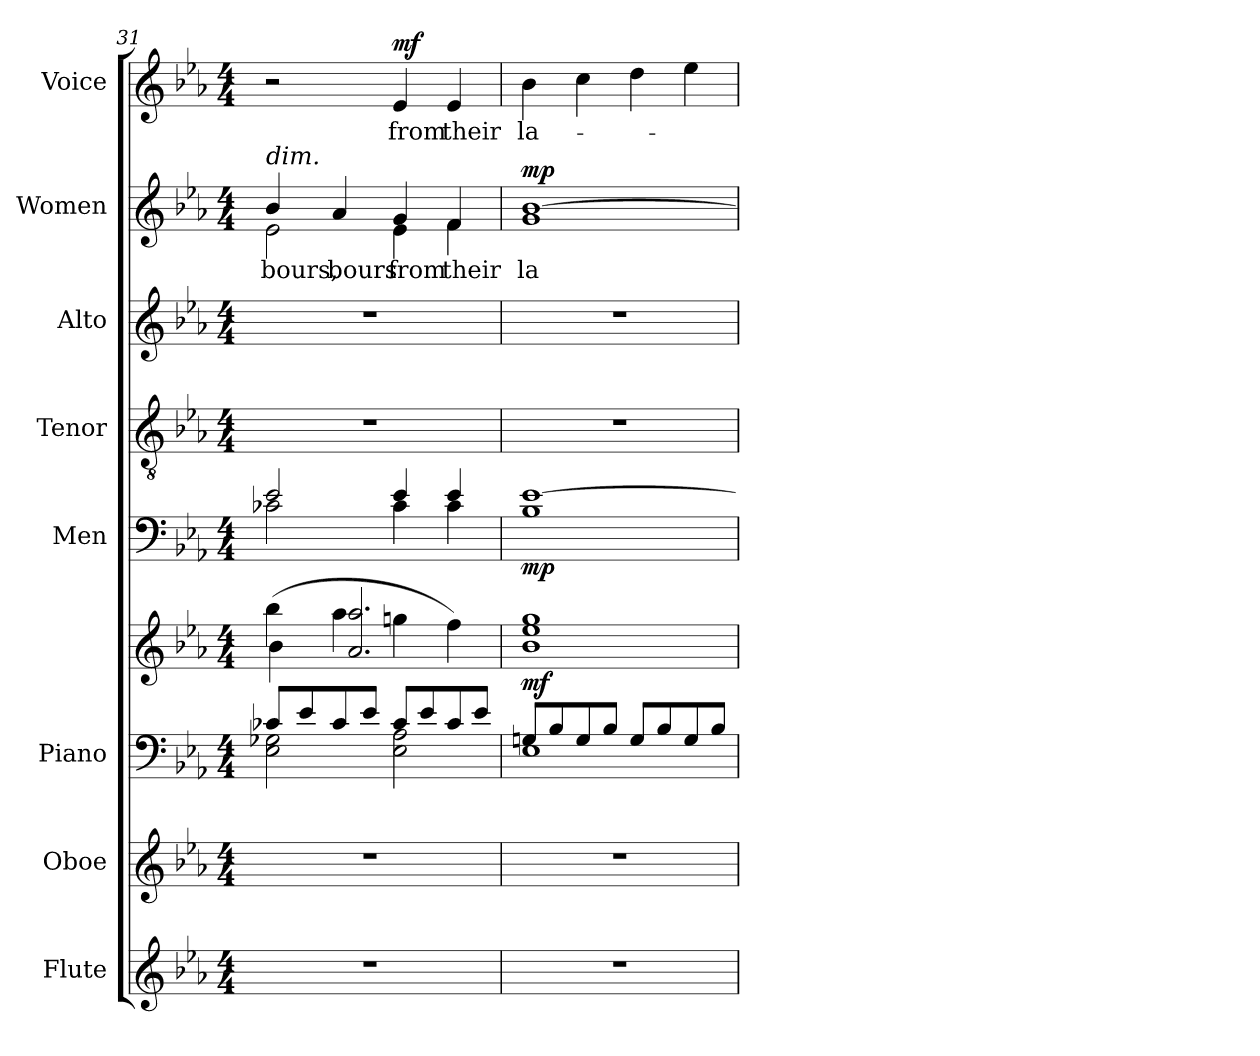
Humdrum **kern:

**kern	**kern	**kern	**kern	**dynam	**kern	**dynam	**kern	**kern	**kern	**text	**dynam	**kern	**text	**dynam
*part8	*part7	*part6	*part6	*part6	*part5	*part5	*part4	*part3	*part2	*part2	*part2	*part1	*part1	*part1
*staff9	*staff8	*staff7	*staff6	*staff6/7	*staff5	*staff5	*staff4	*staff3	*staff2	*staff2	*staff2	*staff1	*staff1	*staff1
*I"Flute	*I"Oboe	*I"Piano	*	*	*I"Men	*	*I"Tenor	*I"Alto	*I"Women	*	*	*I"Voice	*	*
*I'Fl	*I'Ob	*I'Pno.	*	*	*I'M.	*	*I'T.	*I'A.	*I'W.	*	*	*I'Vo.	*	*
*clefG2	*clefG2	*clefF4	*clefG2	*	*clefF4	*	*clefGv2	*clefG2	*clefG2	*	*	*clefG2	*	*
*k[b-e-a-]	*k[b-e-a-]	*k[b-e-a-]	*k[b-e-a-]	*	*k[b-e-a-]	*	*k[b-e-a-]	*k[b-e-a-]	*k[b-e-a-]	*	*	*k[b-e-a-]	*	*
*M4/4	*M4/4	*M4/4	*M4/4	*	*M4/4	*	*M4/4	*M4/4	*M4/4	*	*	*M4/4	*	*
=31	=31	=31	=31	=31	=31	=31	=31	=31	=31	=31	=31	=31	=31	=31
*	*	*^	*^	*	*^	*	*	*	*^	*	*	*	*	*
!	!	!	!	!	!	!	!	!	!	!	!	!LO:TX:a:i:t=dim.	!	!	!	!	!	!
!	!	!	!	!	!	!	!	!	!	!	!	!	!	!LO:LY:b	!	!	!	!
1r	1r	8c-X/L	2E-\ 2G-X\	(>4bb-\	4b-\	.	2e-/	2c-X\	.	1r	1r	4b-/	2e-\	-bours,	.	2r	.	.
.	.	8e-/	.	.	.	.	.	.	.	.	.	.	.	.	.	.	.	.
!	!	!	!	!	!	!	!	!	!	!	!	!	!	!LO:LY:a	!	!	!	!
.	.	8c-/	.	4aa-\	2.a-/ 2.aa-/	.	.	.	.	.	.	4a-/	.	-bours	.	.	.	.
.	.	8e-/J	.	.	.	.	.	.	.	.	.	.	.	.	.	.	.	.
!	!	!	!	!	!	!	!	!	!	!	!	!	!	!LO:LY:b	!	!	!LO:LY:b	!LO:DY:a
.	.	8c-/L	2E-\ 2A-\	4ggni\	.	.	4e-/	4c-\	.	.	.	4g/	4e-\	from	.	4e-/	from	mf
.	.	8e-/	.	.	.	.	.	.	.	.	.	.	.	.	.	.	.	.
!	!	!	!	!	!	!	!	!	!	!	!	!	!	!LO:LY:b	!	!	!LO:LY:b	!
.	.	8c-/	.	4ff\)	.	.	4e-/	4c-\	.	.	.	4f/	4f\	their	.	4e-/	their	.
.	.	8e-/J	.	.	.	.	.	.	.	.	.	.	.	.	.	.	.	.
*	*	*	*	*v	*v	*	*	*	*	*	*	*	*	*	*	*	*	*
=32	=32	=32	=32	=32	=32	=32	=32	=32	=32	=32	=32	=32	=32	=32	=32	=32	=32
!	!	!	!	!	!LO:DY:a=2	!	!	!LO:DY:b	!	!	!	!	!LO:LY:b	!LO:DY:a	!	!LO:LY:b	!
1r	1r	8Gn/L	1E-	1b- 1ee- 1gg	mf	[1e-	1B-	mp	1r	1r	[1b-	1g	la-	mp	4b-\	la-	.
.	.	8B-/	.	.	.	.	.	.	.	.	.	.	.	.	.	.	.
.	.	8G/	.	.	.	.	.	.	.	.	.	.	.	.	4cc\	.	.
.	.	8B-/J	.	.	.	.	.	.	.	.	.	.	.	.	.	.	.
.	.	8G/L	.	.	.	.	.	.	.	.	.	.	.	.	4dd\	.	.
.	.	8B-/	.	.	.	.	.	.	.	.	.	.	.	.	.	.	.
.	.	8G/	.	.	.	.	.	.	.	.	.	.	.	.	4ee-\	.	.
.	.	8B-/J	.	.	.	.	.	.	.	.	.	.	.	.	.	.	.
*	*	*v	*v	*	*	*v	*v	*	*	*	*v	*v	*	*	*	*	*
=	=	=	=	=	=	=	=	=	=	=	=	=	=	=
*-	*-	*-	*-	*-	*-	*-	*-	*-	*-	*-	*-	*-	*-	*-
